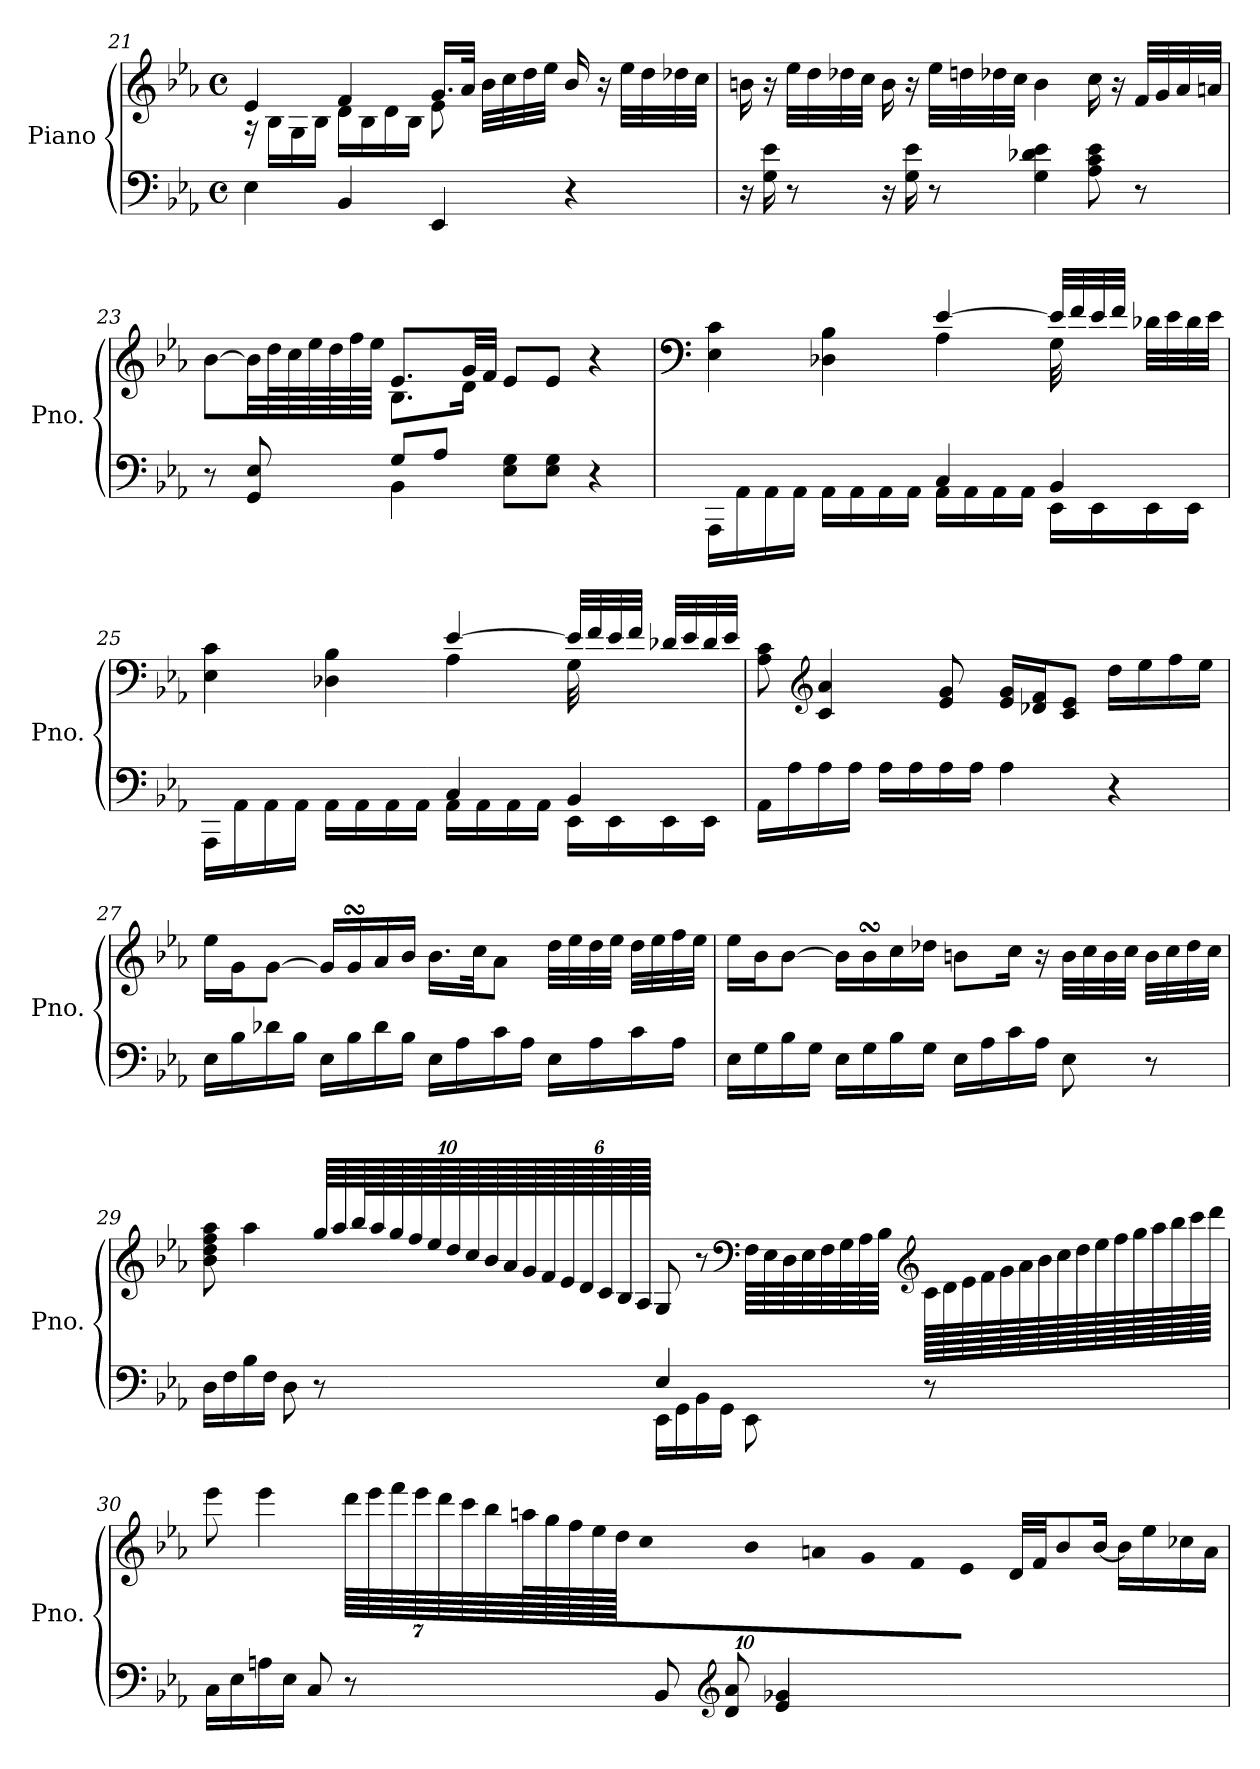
**kern	**kern
*part1	*part1
*staff2	*staff1
*I"Piano	*
*I'Pno.	*
*clefF4	*clefG2
*k[b-e-a-]	*k[b-e-a-]
*M4/4	*M4/4
*met(c)	*met(c)
=21	=21
*	*^
4E-\	4e-/	16r
.	.	16B-\LL
.	.	16G\
.	.	16B-\JJ
4BB-/	4f/	16d\LL
.	.	16B-\
.	.	16d\
.	.	16B-\JJ
4EE-/	16.g/LL	8e-\
.	32a-/JJk	.
.	32b-\LLL	8ryy
.	32cc\	.
.	32dd\	.
.	32ee-\JJJ	.
4r	16b-/	4ryy
.	16r	.
.	32ee-\LLL	.
.	32dd\	.
.	32dd-X\	.
.	32cc\JJJ	.
*	*v	*v
!!LO:LB:g=z
=22	=22
16r	16bn\
16G\ 16e-\	16r
8r	32ee-\LLL
.	32dd\
.	32dd-X\
.	32cc\JJJ
16r	16b\
16G\ 16e-\	16r
8r	32ee-\LLL
.	32ddn\
.	32dd-X\
.	32cc\JJJ
4G\ 4d-X\ 4e-\	4b\
8A-\ 8c\ 8e-\	16cc\
.	16r
8r	32f/LLL
.	32g/
.	32a-/
.	32an/JJJ
=23	=23
*^	*^
8r	4ryy	[8b-\L	4ryy
8GG/ 8E-/	.	32b-\LL]	.
.	.	64dd\L	.
.	.	64cc\	.
.	.	64ee-\	.
.	.	64dd\	.
.	.	64ff\	.
.	.	64ee-\JJJJ	.
8G/L	4BB-\	8.e-/L	8.B-\L
8A-/J	.	.	.
.	.	32g/LL	16d\Jk
.	.	32f/JJJ	.
8E-\ 8G\L	2ryy	8e-/L	2ryy
8E-\ 8G\J	.	8e-/J	.
4r	.	4r	.
!!LO:LB:g=z	!!
=24	=24	=24	=24
*	*	*clefF4	*
2ryy	16AAA-\LL	4E-\ 4c\	2ryy
.	16AA-\	.	.
.	16AA-\	.	.
.	16AA-\JJ	.	.
.	16AA-\LL	4D-X\ 4B-\	.
.	16AA-\	.	.
.	16AA-\	.	.
.	16AA-\JJ	.	.
4C/	16AA-\LL	[4e-/	4A-\
.	16AA-\	.	.
.	16AA-\	.	.
.	16AA-\JJ	.	.
4BB-/	16EE-\LL	32e-/LLL]	32G\
.	.	32f/	32ryy
.	16EE-\	32e-/	16ryy
.	.	32f/JJJ	.
.	16EE-\	32d-X\LLL	8ryy
.	.	32e-\	.
.	16EE-\JJ	32d-\	.
.	.	32e-\JJJ	.
=25	=25	=25	=25
2ryy	16AAA-\LL	4E-\ 4c\	2ryy
.	16AA-\	.	.
.	16AA-\	.	.
.	16AA-\JJ	.	.
.	16AA-\LL	4D-X\ 4B-\	.
.	16AA-\	.	.
.	16AA-\	.	.
.	16AA-\JJ	.	.
4C/	16AA-\LL	[4e-/	4A-\
.	16AA-\	.	.
.	16AA-\	.	.
.	16AA-\JJ	.	.
4BB-/	16EE-\LL	32e-/LLL]	32G\
.	.	32f/	32ryy
.	16EE-\	32e-/	16ryy
.	.	32f/JJJ	.
.	16EE-\	32d-X/LLL	8ryy
.	.	32e-/	.
.	16EE-\JJ	32d-/	.
.	.	32e-/JJJ	.
*v	*v	*	*
*	*v	*v
=26	=26
16AA-\LL	8A-\ 8c\
16A-\	.
*	*clefG2
16A-\	4c/ 4a-/
16A-\JJ	.
16A-\LL	.
16A-\	.
16A-\	8e-/ 8g/
16A-\JJ	.
4A-\	16e-/ 16g/LL
.	16d-X/ 16f/J
.	8c/ 8e-/J
4r	16dd\LL
.	16ee-\
.	16ff\
.	16ee-\JJ
!!LO:LB:g=z
=27	=27
16E-\LL	16ee-\LL
16B-\	16g\J
16d-X\	[8g\J
16B-\JJ	.
16E-\LL	16g/LL]
16B-\	16gsSsS/
16d-\	16a-/
16B-\JJ	16b-/JJ
16E-\LL	16.b-\LL
16A-\	.
.	32cc\JK
16c\	8a-\J
16A-\JJ	.
16E-\LL	32dd\LLL
.	32ee-\
16A-\	32dd\
.	32ee-\JJJ
16c\	32dd\LLL
.	32ee-\
16A-\JJ	32ff\
.	32ee-\JJJ
=28	=28
16E-\LL	16ee-\LL
16G\	16b-\J
16B-\	[8b-\J
16G\JJ	.
16E-\LL	16b-\LL]
16G\	16b-sSSS\
16B-\	16cc\
16G\JJ	16dd-X\JJ
16E-\LL	8bn\L
16A-\	.
16c\	16cc\Jk
16A-\JJ	16r
8E-\	32b\LLL
.	32cc\
.	32b\
.	32cc\JJJ
8r	32b\LLL
.	32cc\
.	32dd-\
.	32cc\JJJ
!!LO:PB:g=z
=29	=29
*^	*
2ryy	16D\LL	8b-\ 8dd\ 8ff\ 8aa-\
.	16F\	.
.	16B-\	4aa-\
.	16F\JJ	.
.	8D\	.
.	8r	64gg!/LLLL
.	.	64aa-!/
*	*	*Xbrackettup
.	.	160bb-!/L
.	.	160aa-!/
.	.	160gg!/
.	.	160ff!/
.	.	160ee-!/
.	.	160dd!/
.	.	160cc!/
.	.	160b-!/
.	.	160a-!/
.	.	160g!/
.	.	192f!/
.	.	192e-!/
.	.	192d!/
.	.	192c!/
.	.	192B-!/
.	.	192A-!/JJJJJ
4E-/	16EE-\LL	8G/
.	16GG\	.
.	16BB-\	8r
.	16GG\JJ	.
*	*	*clefF4
4ryy	8EE-\	64F!\LLLL
.	.	64E-!\
.	.	64D!\
.	.	64E-!\
.	.	64F!\
.	.	64G!\
.	.	64A-!\
.	.	64B-!\JJJJ
*	*	*clefG2
.	8r	128c!\LLLLL
.	.	128d!\
.	.	128e-!\
.	.	128f!\
.	.	128g!\
.	.	128a-!\
.	.	128b-!\
.	.	128cc!\
.	.	128dd!\
.	.	128ee-!\
.	.	128ff!\
.	.	128gg!\
.	.	128aa-!\
.	.	128bb-!\
.	.	128ccc!\
.	.	128ddd!\JJJJJ
*v	*v	*
!!LO:LB:g=z
=30	=30
16C\LL	8eee-\
16E-\	.
16An\	4eee-\
16E-\JJ	.
8C/	.
8r	112ddd!\LLLL
.	112eee-!\
.	112fff!\
.	112eee-!\
.	112ddd!\
.	112ccc!\
.	112bb-!\
.	160aan!\L
.	160gg!\
.	160ff!\
.	160ee-!\
.	160dd!\
.	192cc!\
.	192b-!\
.	192an!\
.	192g!\
.	192f!\
.	192e-!\JJJJJ
8BB-/	32d/LLL
.	32f/JJ
.	8b-/
*clefG2	*
8d/ 8a-/	.
.	[16b-/Jk
4e-/ 4g-X/	16b-\LL]
.	16ee-\
.	16cc-X\
.	16a\JJ
=	=
*-	*-
